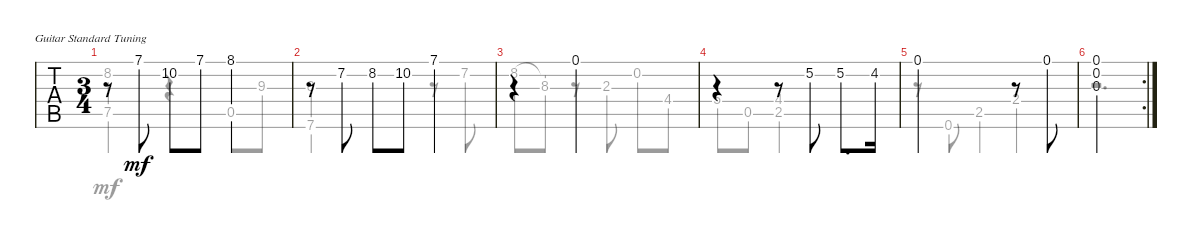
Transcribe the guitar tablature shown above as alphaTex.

\bracketExtendMode groupsimilarinstruments
\singleTrackTrackNamePolicy hidden
\multiTrackTrackNamePolicy hidden
\firstSystemTrackNameOrientation horizontal
\otherSystemsTrackNameOrientation horizontal
\track ("Untitled" "N-Gt") {instrument acousticgrandpiano}
\staff {tabs}
\tuning (E4 B3 G3 D3 A2 E2)
\displaytranspose 12
\voice
\ts (3 4)
\tempo (120 hide)
\clef g2
\ks eminor
r.8{dy mf} 7.1.8 10.2.8 7.1.8 8.1.4 |
r.8 7.2.8 8.2.8 10.2.8 7.1.4 |
r.4 0.1.2 |
r.4 r.8 5.2.8 5.2.8{d} 4.2.16 |
0.1.2 r.8 0.1.8 |
\rc 2
(0.1 0.2 0.3).2
\voice
\clef g2
\ottava regular
\simile none
\ks eminor
(8.2 7.5).4{dy mf} r.4 0.5.8 9.3.8 |
(8.3 7.6).2 r.8 7.2.8 |
8.2.8 (8.2{t} 8.3).8 r.8 2.3.8 0.2.8 4.4.8 |
5.4.8 0.5.8 (4.4 2.5).2 |
r.8 0.6.8 2.5.4 2.4.4 |
r.2{d}
